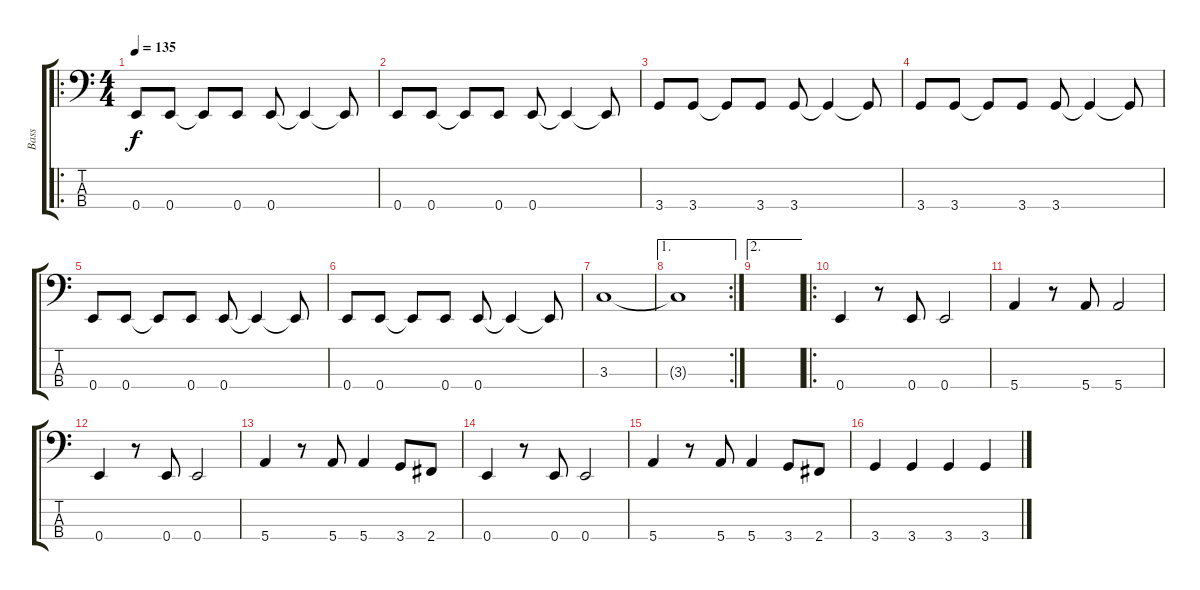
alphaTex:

\track ("Bass" "Bass") {instrument electricbassfinger}
\staff {score tabs}
\tuning (G2 D2 A1 E1) {hide}
\ro
\ts (4 4)
\tempo 135
\clef f4
\ks c
0.4.8{dy f} 0.4.8 0.4{t}.8 0.4.8 0.4.8 0.4{t}.4 0.4{t}.8 |
0.4.8 0.4.8 0.4{t}.8 0.4.8 0.4.8 0.4{t}.4 0.4{t}.8 |
3.4.8 3.4.8 3.4{t}.8 3.4.8 3.4.8 3.4{t}.4 3.4{t}.8 |
3.4.8 3.4.8 3.4{t}.8 3.4.8 3.4.8 3.4{t}.4 3.4{t}.8 |
0.4.8 0.4.8 0.4{t}.8 0.4.8 0.4.8 0.4{t}.4 0.4{t}.8 |
0.4.8 0.4.8 0.4{t}.8 0.4.8 0.4.8 0.4{t}.4 0.4{t}.8 |
3.3.1 |
\ae 1
\rc 2
3.3{t}.1 |
\ae 2
|
\ro
0.4.4 r.8 0.4.8 0.4.2 |
5.4.4 r.8 5.4.8 5.4.2 |
0.4.4 r.8 0.4.8 0.4.2 |
5.4.4 r.8 5.4.8 5.4.4 3.4.8 2.4.8 |
0.4.4 r.8 0.4.8 0.4.2 |
5.4.4 r.8 5.4.8 5.4.4 3.4.8 2.4.8 |
3.4.4 3.4.4 3.4.4 3.4.4
